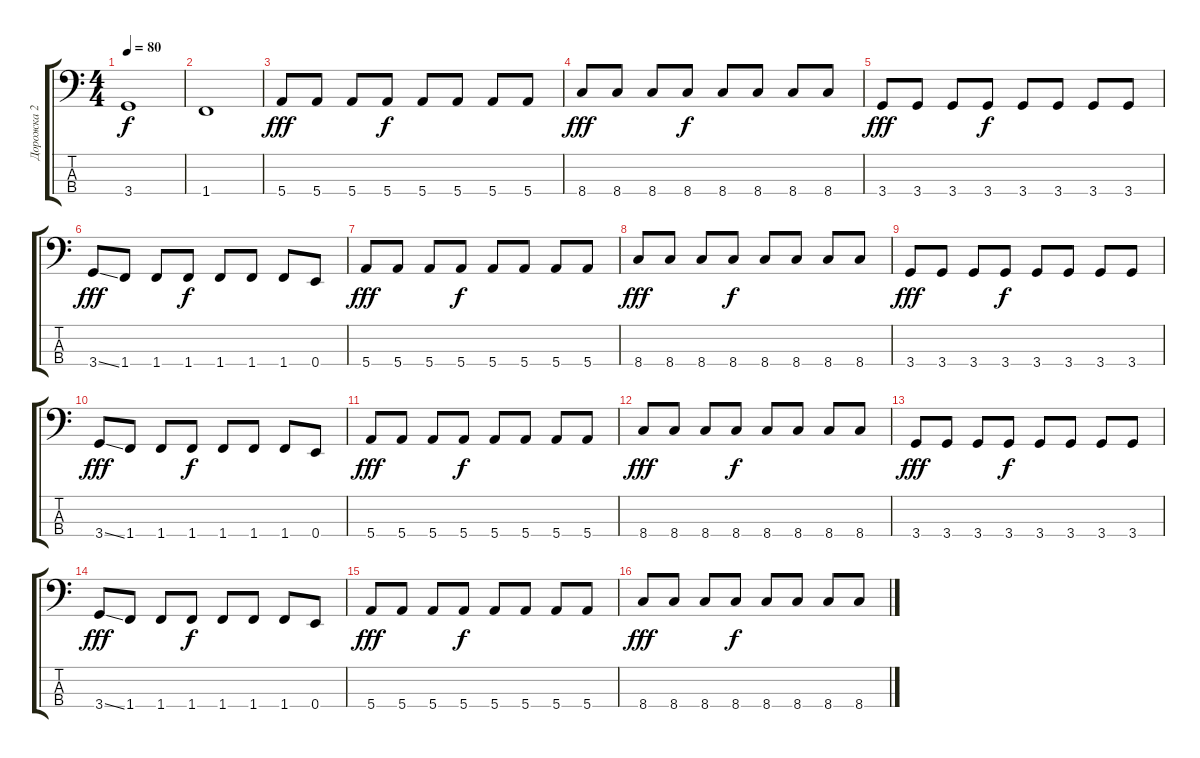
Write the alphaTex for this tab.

\track ("Дорожка 2" "Дорожка 2") {instrument electricbassfinger}
\staff {score tabs}
\tuning (G2 D2 A1 E1) {hide}
\ts (4 4)
\tempo 80
\clef f4
\ks c
3.4.1{dy f} |
1.4.1 |
5.4.8{dy fff} 5.4.8 5.4.8 5.4.8{dy f} 5.4.8 5.4.8 5.4.8 5.4.8 |
8.4.8{dy fff} 8.4.8 8.4.8 8.4.8{dy f} 8.4.8 8.4.8 8.4.8 8.4.8 |
3.4.8{dy fff} 3.4.8 3.4.8 3.4.8{dy f} 3.4.8 3.4.8 3.4.8 3.4.8 |
3.4{ss}.8{dy fff} 1.4.8 1.4.8 1.4.8{dy f} 1.4.8 1.4.8 1.4.8 0.4.8 |
5.4.8{dy fff} 5.4.8 5.4.8 5.4.8{dy f} 5.4.8 5.4.8 5.4.8 5.4.8 |
8.4.8{dy fff} 8.4.8 8.4.8 8.4.8{dy f} 8.4.8 8.4.8 8.4.8 8.4.8 |
3.4.8{dy fff} 3.4.8 3.4.8 3.4.8{dy f} 3.4.8 3.4.8 3.4.8 3.4.8 |
3.4{ss}.8{dy fff} 1.4.8 1.4.8 1.4.8{dy f} 1.4.8 1.4.8 1.4.8 0.4.8 |
5.4.8{dy fff} 5.4.8 5.4.8 5.4.8{dy f} 5.4.8 5.4.8 5.4.8 5.4.8 |
8.4.8{dy fff} 8.4.8 8.4.8 8.4.8{dy f} 8.4.8 8.4.8 8.4.8 8.4.8 |
3.4.8{dy fff} 3.4.8 3.4.8 3.4.8{dy f} 3.4.8 3.4.8 3.4.8 3.4.8 |
3.4{ss}.8{dy fff} 1.4.8 1.4.8 1.4.8{dy f} 1.4.8 1.4.8 1.4.8 0.4.8 |
5.4.8{dy fff} 5.4.8 5.4.8 5.4.8{dy f} 5.4.8 5.4.8 5.4.8 5.4.8 |
8.4.8{dy fff} 8.4.8 8.4.8 8.4.8{dy f} 8.4.8 8.4.8 8.4.8 8.4.8
